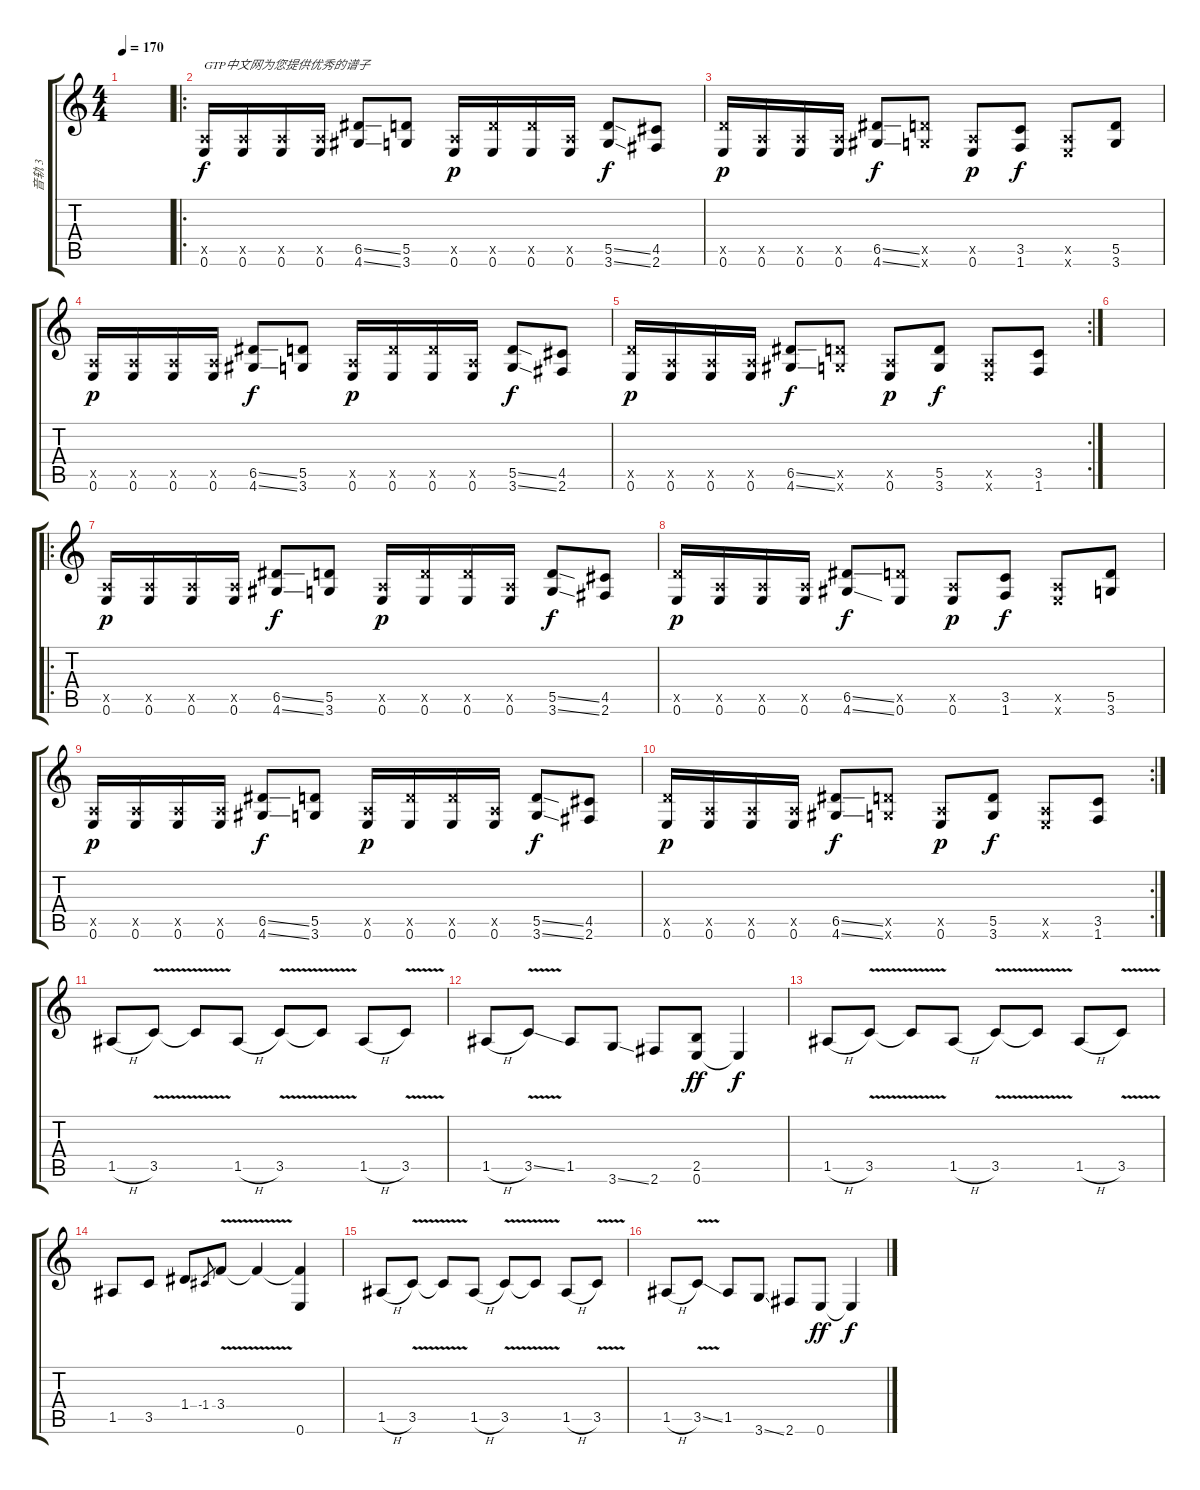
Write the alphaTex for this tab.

\track ("音轨 3" "音轨 3") {instrument distortionguitar}
\staff {score tabs}
\tuning (E4 B3 G3 D3 A2 E2) {hide}
\ts (4 4)
\tempo 170
\clef g2
\ks c
|
\ro
(0.5{x} 0.6).16{txt "GTP中文网为您提供优秀的谱子"} (0.5{x} 0.6).16 (0.5{x} 0.6).16 (0.5{x} 0.6).16 (6.5{ss} 4.6{ss}).8{dy f} (5.5 3.6).8 (0.5{x} 0.6).16{dy p} (5.5{x} 0.6).16 (5.5{x} 0.6).16 (0.5{x} 0.6).16 (5.5{ss} 3.6{ss}).8{dy f} (4.5 2.6).8 |
(5.5{x} 0.6).16{dy p} (0.5{x} 0.6).16 (0.5{x} 0.6).16 (0.5{x} 0.6).16 (6.5{ss} 4.6{ss}).8{dy f} (5.5{x} 3.6{x}).8 (0.5{x} 0.6).8{dy p} (3.5 1.6).8{dy f} (0.5{x} 0.6{x}).8 (5.5 3.6).8 |
(0.5{x} 0.6).16{dy p} (0.5{x} 0.6).16 (0.5{x} 0.6).16 (0.5{x} 0.6).16 (6.5{ss} 4.6{ss}).8{dy f} (5.5 3.6).8 (0.5{x} 0.6).16{dy p} (5.5{x} 0.6).16 (5.5{x} 0.6).16 (0.5{x} 0.6).16 (5.5{ss} 3.6{ss}).8{dy f} (4.5 2.6).8 |
\rc 2
(5.5{x} 0.6).16{dy p} (0.5{x} 0.6).16 (0.5{x} 0.6).16 (0.5{x} 0.6).16 (6.5{ss} 4.6{ss}).8{dy f} (5.5{x} 3.6{x}).8 (0.5{x} 0.6).8{dy p} (5.5 3.6).8{dy f} (0.5{x} 0.6{x}).8 (3.5 1.6).8 |
|
\ro
(0.5{x} 0.6).16{dy p} (0.5{x} 0.6).16 (0.5{x} 0.6).16 (0.5{x} 0.6).16 (6.5{ss} 4.6{ss}).8{dy f} (5.5 3.6).8 (0.5{x} 0.6).16{dy p} (5.5{x} 0.6).16 (5.5{x} 0.6).16 (0.5{x} 0.6).16 (5.5{ss} 3.6{ss}).8{dy f} (4.5 2.6).8 |
(5.5{x} 0.6).16{dy p} (0.5{x} 0.6).16 (0.5{x} 0.6).16 (0.5{x} 0.6).16 (6.5{ss} 4.6{ss}).8{dy f} (5.5{x} 0.6).8 (0.5{x} 0.6).8{dy p} (3.5 1.6).8{dy f} (0.5{x} 0.6{x}).8 (5.5 3.6).8 |
(0.5{x} 0.6).16{dy p} (0.5{x} 0.6).16 (0.5{x} 0.6).16 (0.5{x} 0.6).16 (6.5{ss} 4.6{ss}).8{dy f} (5.5 3.6).8 (0.5{x} 0.6).16{dy p} (5.5{x} 0.6).16 (5.5{x} 0.6).16 (0.5{x} 0.6).16 (5.5{ss} 3.6{ss}).8{dy f} (4.5 2.6).8 |
\rc 2
(5.5{x} 0.6).16{dy p} (0.5{x} 0.6).16 (0.5{x} 0.6).16 (0.5{x} 0.6).16 (6.5{ss} 4.6{ss}).8{dy f} (5.5{x} 3.6{x}).8 (0.5{x} 0.6).8{dy p} (5.5 3.6).8{dy f} (0.5{x} 0.6{x}).8 (3.5 1.6).8 |
1.5{h}.8 3.5{v}.8 3.5{t}.8 1.5{h}.8 3.5{v}.8 3.5{t}.8 1.5{h}.8 3.5{v}.8 |
1.5{h}.8 3.5{v ss}.8 1.5.8 3.6{ss}.8 2.6.8 (2.5 0.6).8{dy ff} 0.6{t}.4{dy f} |
1.5{h}.8 3.5{v}.8 3.5{t}.8 1.5{h}.8 3.5{v}.8 3.5{t}.8 1.5{h}.8 3.5{v}.8 |
1.5.8 3.5.8 1.4.8 -1.4.8{gr} 3.4{v}.8 3.4{t}.4 (3.4{t} 0.6).4 |
1.5{h}.8 3.5{v}.8 3.5{t}.8 1.5{h}.8 3.5{v}.8 3.5{t}.8 1.5{h}.8 3.5{v}.8 |
1.5{h}.8 3.5{v ss}.8 1.5.8 3.6{ss}.8 2.6.8 0.6.8{dy ff} 0.6{t}.4{dy f}
